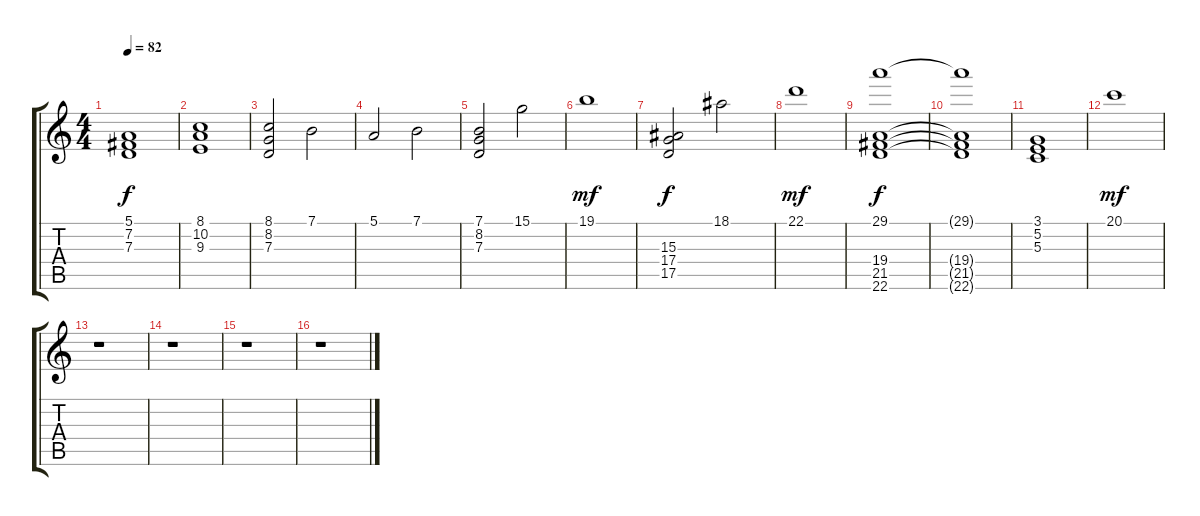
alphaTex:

\track "" {instrument stringensemble1}
\staff {score tabs}
\tuning (E4 B3 G3 D3 A2 E2) {hide}
\ts (4 4)
\tempo 82
\clef g2
\ks c
(5.1{t} 7.2{t} 7.3{t}).1{dy f} |
(8.1 10.2 9.3).1 |
(8.1 8.2 7.3).2 7.1.2 |
5.1.2 7.1.2 |
(7.1 8.2 7.3).2 15.1.2 |
19.1.1{dy mf} |
(15.3 17.4 17.5).2{dy f} 18.1.2 |
22.1.1{dy mf} |
(29.1 19.4 21.5 22.6).1{dy f} |
(29.1{t} 19.4{t} 21.5{t} 22.6{t}).1 |
(3.1 5.2 5.3).1 |
20.1.1{dy mf} |
r.1 |
r.1 |
r.1 |
r.1
